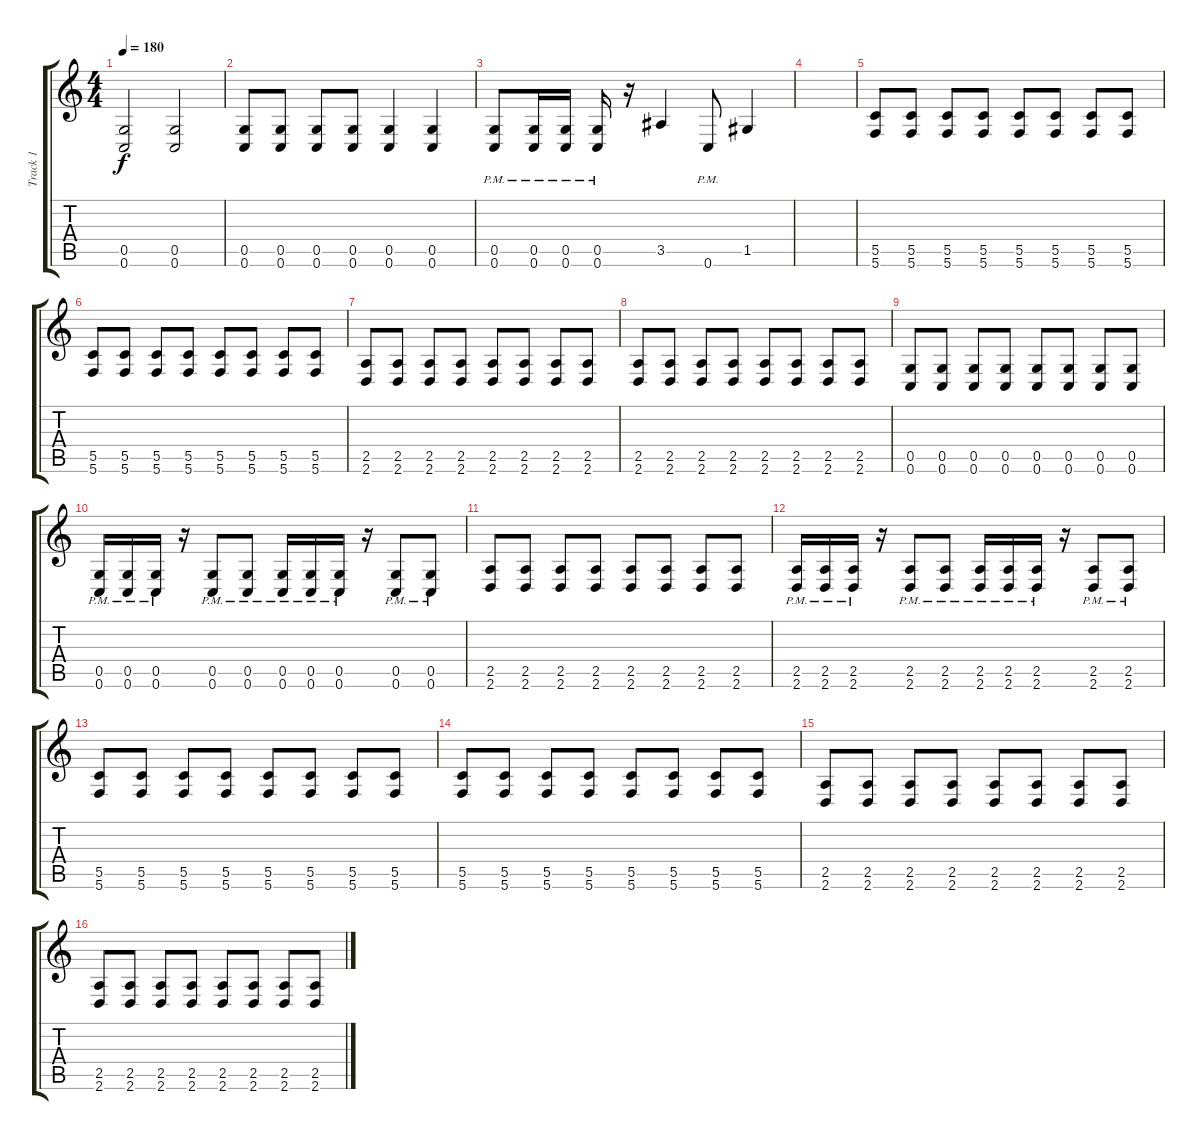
\track ("Track 1" "Track 1") {instrument distortionguitar}
\staff {score tabs}
\tuning (D4 A3 F3 C3 G2 C2) {hide}
\ts (4 4)
\tempo 180
\clef g2
\ks c
(0.5 0.6).2{dy f} (0.5 0.6).2 |
(0.5 0.6).8 (0.5 0.6).8 (0.5 0.6).8 (0.5 0.6).8 (0.5 0.6).4 (0.5 0.6).4 |
(0.5{pm} 0.6{pm}).8 (0.5{pm} 0.6{pm}).16 (0.5{pm} 0.6{pm}).16 (0.5{pm} 0.6{pm}).16 r.16 3.5.4 0.6{pm}.8 1.5.4 |
|
(5.5 5.6).8 (5.5 5.6).8 (5.5 5.6).8 (5.5 5.6).8 (5.5 5.6).8 (5.5 5.6).8 (5.5 5.6).8 (5.5 5.6).8 |
(5.5 5.6).8 (5.5 5.6).8 (5.5 5.6).8 (5.5 5.6).8 (5.5 5.6).8 (5.5 5.6).8 (5.5 5.6).8 (5.5 5.6).8 |
(2.5 2.6).8 (2.5 2.6).8 (2.5 2.6).8 (2.5 2.6).8 (2.5 2.6).8 (2.5 2.6).8 (2.5 2.6).8 (2.5 2.6).8 |
(2.5 2.6).8 (2.5 2.6).8 (2.5 2.6).8 (2.5 2.6).8 (2.5 2.6).8 (2.5 2.6).8 (2.5 2.6).8 (2.5 2.6).8 |
(0.5 0.6).8 (0.5 0.6).8 (0.5 0.6).8 (0.5 0.6).8 (0.5 0.6).8 (0.5 0.6).8 (0.5 0.6).8 (0.5 0.6).8 |
(0.5{pm} 0.6{pm}).16 (0.5{pm} 0.6{pm}).16 (0.5{pm} 0.6{pm}).16 r.16 (0.5{pm} 0.6{pm}).8 (0.5{pm} 0.6{pm}).8 (0.5{pm} 0.6{pm}).16 (0.5{pm} 0.6{pm}).16 (0.5{pm} 0.6{pm}).16 r.16 (0.5{pm} 0.6{pm}).8 (0.5{pm} 0.6{pm}).8 |
(2.5 2.6).8 (2.5 2.6).8 (2.5 2.6).8 (2.5 2.6).8 (2.5 2.6).8 (2.5 2.6).8 (2.5 2.6).8 (2.5 2.6).8 |
(2.5{pm} 2.6{pm}).16 (2.5{pm} 2.6{pm}).16 (2.5{pm} 2.6{pm}).16 r.16 (2.5{pm} 2.6{pm}).8 (2.5{pm} 2.6{pm}).8 (2.5{pm} 2.6{pm}).16 (2.5{pm} 2.6{pm}).16 (2.5{pm} 2.6{pm}).16 r.16 (2.5{pm} 2.6{pm}).8 (2.5{pm} 2.6{pm}).8 |
(5.5 5.6).8 (5.5 5.6).8 (5.5 5.6).8 (5.5 5.6).8 (5.5 5.6).8 (5.5 5.6).8 (5.5 5.6).8 (5.5 5.6).8 |
(5.5 5.6).8 (5.5 5.6).8 (5.5 5.6).8 (5.5 5.6).8 (5.5 5.6).8 (5.5 5.6).8 (5.5 5.6).8 (5.5 5.6).8 |
(2.5 2.6).8 (2.5 2.6).8 (2.5 2.6).8 (2.5 2.6).8 (2.5 2.6).8 (2.5 2.6).8 (2.5 2.6).8 (2.5 2.6).8 |
(2.5 2.6).8 (2.5 2.6).8 (2.5 2.6).8 (2.5 2.6).8 (2.5 2.6).8 (2.5 2.6).8 (2.5 2.6).8 (2.5 2.6).8
